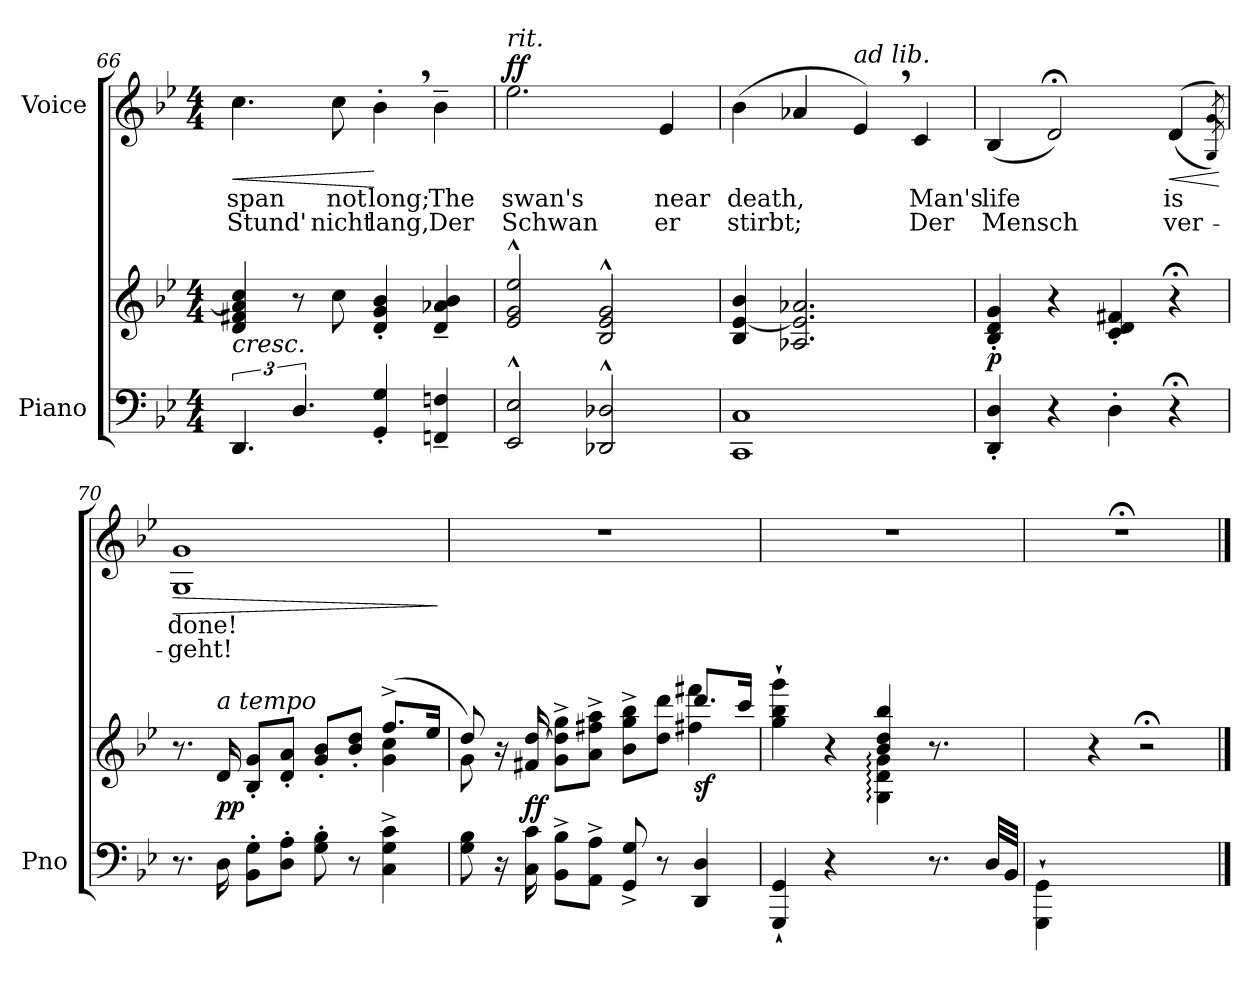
**kern	**kern	**dynam	**kern	**text	**text	**dynam
*part2	*part2	*part2	*part1	*part1	*part1	*part1
*staff3	*staff2	*staff2/3	*staff1	*staff1	*staff1	*staff1
*I"Piano	*	*	*I"Voice	*	*	*
*I'Pno	*	*	*	*	*	*
*clefF4	*clefG2	*	*clefG2	*	*	*
*k[b-e-]	*k[b-e-]	*	*k[b-e-]	*	*	*
*M4/4	*M4/4	*	*M4/4	*	*	*
=66	=66	=66	=66	=66	=66	=66
!	!	!LO:HP:b	!	!LO:LY:b	!LO:LY:b	!LO:HP:b
6.DD/	4d/ 4f#X/ 4a/] 4cc/	<	4.cc\	span	Stund'	<
6.D/	8r	.	.	.	.	.
!	!	!	!	!LO:LY:b	!LO:LY:b	!
.	8cc\	.	8cc\	not	nicht	.
!	!	!	!	!LO:LY:b	!LO:LY:b	!
4GG/' 4G/'	4d/' 4g/' 4b-/'	.	4b-',\	long;	lang,	[
!	!	!	!	!LO:LY:b	!LO:LY:b	!
4FFn/~ 4Fn/~	4d/~ 4a-X/~ 4b-/~	.	4b-~\	The	Der	.
!!LO:LB:g=z
=67	=67	=67	=67	=67	=67	=67
*	*	*	*MM138	*	*	*
!	!	!	!LO:TX:a:i:t=rit.	!	!	!
!	!	!LO:DY:b	!	!LO:LY:b	!LO:LY:b	!
!	!	!LO:DY:n=1:b	!	!	!	!LO:DY:a
2EE-/^^ 2E-/^^	2e-/^^ 2g/^^ 2ee-/^^	ff other-dynamics	2.ee-\	swan's	Schwan	ff
2DD-X/^^ 2D-X/^^	2B-/^^ 2e-/^^ 2g/^^	.	.	.	.	.
!	!	!	!	!LO:LY:b	!LO:LY:b	!
.	.	.	4e-/	near	er	.
=68	=68	=68	=68	=68	=68	=68
!	!	!	!	!LO:LY:b	!LO:LY:b	!
1CC 1C	4B-/ [4e-/ 4b-/	.	(>4b-\	death,	stirbt;	.
.	2.A-X/ 2.e-/] 2.a-X/	.	4a-X/	.	.	.
!	!	!	!LO:TX:a:i:t=ad lib.	!	!	!
.	.	.	4e-,/)	.	.	.
*	*	*	*MM130	*	*	*
!	!	!	!	!LO:LY:b	!LO:LY:b	!
.	.	.	4c/	Man's	Der	.
=69	=69	=69	=69	=69	=69	=69
!	!	!LO:DY:b	!	!LO:LY:b	!LO:LY:b	!
*	*	*	*^	*	*	*
4DD/' 4D/'	4B-/' 4d/' 4g/'	p	(<4B-/	2.ryy	life	Mensch	.
4r	4r	.	2d;</)	.	.	.	.
4D'\	4c/' 4d/' 4f#X/'	.	.	.	.	.	.
!	!	!	!	!	!LO:LY:b	!LO:LY:b	!LO:HP:b
4r;<	4r;<	.	(>(<4d/	4d/	is	ver-	<
.	.	.	8qG/))	8qg/	.	.	.
*	*	*	*v	*v	*	*	*
.	.	.	.	.	.	[
=70	=70	=70	=70	=70	=70	=70
*	*	*	*MM144	*	*	*
*	*^	*	*	*	*	*
!	!	!	!	!	!LO:LY:b	!LO:LY:b	!LO:HP:b
*	*	*	*	*^	*	*	*
8.r	8.r	2.ryy	.	1G	1g	done!	-geht!	>
!	!LO:TX:a:i:t=a tempo	!	!	!	!	!	!	!
!	!	!	!LO:DY:b	!	!	!	!	!
16D\	16d/	.	pp	.	.	.	.	.
8BB-\' 8G\'L	8B-/' 8g/'L	.	.	.	.	.	.	.
8D\' 8A\'J	8d/' 8a/'J	.	.	.	.	.	.	.
8G\' 8B-\'	8g/' 8b-/'L	.	.	.	.	.	.	.
8r	8b-/' 8dd/'J	.	.	.	.	.	.	.
4C\^ 4G\^ 4c\^	(>8.ff^/L	4g\ 4cc\	.	.	.	.	.	.
.	16ee-/Jk	.	.	.	.	.	.	.
*	*v	*v	*	*	*	*	*	*
*	*	*	*v	*v	*	*	*
.	.	.	.	.	.	]
!!LO:LB:g=z
=71	=71	=71	=71	=71	=71	=71
*	*^	*	*	*	*	*
8G\ 8B-\	8dd/)	8g\	.	1r	.	.	.
16r	16r	8ryy	.	.	.	.	.
!	!	!	!LO:DY:b	!	!	!	!
16C\ 16c\	16f#X/ [16dd/	.	ff	.	.	.	.
*	*v	*v	*	*	*	*	*
8BB-\^ 8B-\^L	8g\^ 8dd\]^ 8gg\^L	.	.	.	.	.
8AA\^ 8A\^J	8a\^ 8ff#X\^ 8aa\^J	.	.	.	.	.
8GG/^ 8G/^	8b-\^ 8gg\^ 8bb-\^L	.	.	.	.	.
8r	8dd\ 8ddd\J	.	.	.	.	.
*	*^	*	*	*	*	*
!	!	!	!LO:DY:b	!	!	!	!
4DD/ 4D/	8.ddd/L	4ff#X\ 4fff#X\	sf	.	.	.	.
.	16ccc/Jk	.	.	.	.	.	.
=72	=72	=72	=72	=72	=72	=72	=72
*^	*	*	*	*	*	*	*
2...ryy	4GGG/` 4GG/`	4gg\` 4bb-\` 4ggg\`	2ryy	.	1r	.	.	.
.	4r	4r	.	.	.	.	.	.
.	4ryy	4b-/ 4dd/ 4bb-/	4G\: 4d\: 4g\:	.	.	.	.	.
.	8.r	8.r	16ryy	.	.	.	.	.
.	.	.	8.ryy	.	.	.	.	.
!	!	!	!	!LO:DY:b	!	!	!	!
32D/LLL	16rEEyy	16ryy	.	other-dynamics	.	.	.	.
32BB-/JJJ	.	.	.	.	.	.	.	.
*v	*v	*	*	*	*	*	*	*
*	*v	*v	*	*	*	*	*
.	.	[	.	.	.	.
=73	=73	=73	=73	=73	=73	=73
*^	*	*	*	*	*	*
4GGG\` 4GG\`	1ryy	4ryy	.	1r;<	.	.	.
2.ryy	.	4r	.	.	.	.	.
.	.	2r;<	.	.	.	.	.
*v	*v	*	*	*	*	*	*
==	==	==	==	==	==	==
*-	*-	*-	*-	*-	*-	*-
